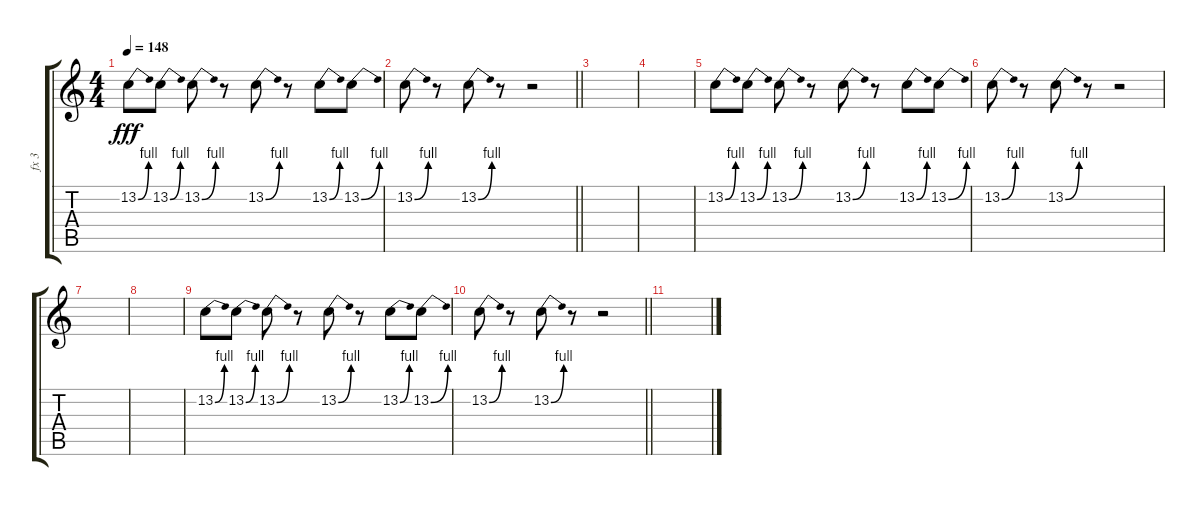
\track ("fx 3" "fx 3") {instrument panflute}
\staff {score tabs}
\tuning (E4 B3 G3 D3 A2 E2) {hide}
\ts (4 4)
\tempo 148
\clef g2
\ks c
13.2{be (bend 0 0 60 4)}.8{dy fff} 13.2{be (bend 0 0 60 4)}.8 13.2{be (bend 0 0 60 4)}.8 r.8 13.2{be (bend 0 0 60 4)}.8 r.8 13.2{be (bend 0 0 60 4)}.8 13.2{be (bend 0 0 60 4)}.8 |
\barLineRight lightlight
13.2{be (bend 0 0 60 4)}.8 r.8 13.2{be (bend 0 0 60 4)}.8 r.8 r.2 |
|
|
13.2{be (bend 0 0 60 4)}.8 13.2{be (bend 0 0 60 4)}.8 13.2{be (bend 0 0 60 4)}.8 r.8 13.2{be (bend 0 0 60 4)}.8 r.8 13.2{be (bend 0 0 60 4)}.8 13.2{be (bend 0 0 60 4)}.8 |
13.2{be (bend 0 0 60 4)}.8 r.8 13.2{be (bend 0 0 60 4)}.8 r.8 r.2 |
|
|
13.2{be (bend 0 0 60 4)}.8 13.2{be (bend 0 0 60 4)}.8 13.2{be (bend 0 0 60 4)}.8 r.8 13.2{be (bend 0 0 60 4)}.8 r.8 13.2{be (bend 0 0 60 4)}.8 13.2{be (bend 0 0 60 4)}.8 |
\barLineRight lightlight
13.2{be (bend 0 0 60 4)}.8 r.8 13.2{be (bend 0 0 60 4)}.8 r.8 r.2 |
\section ("" "")
